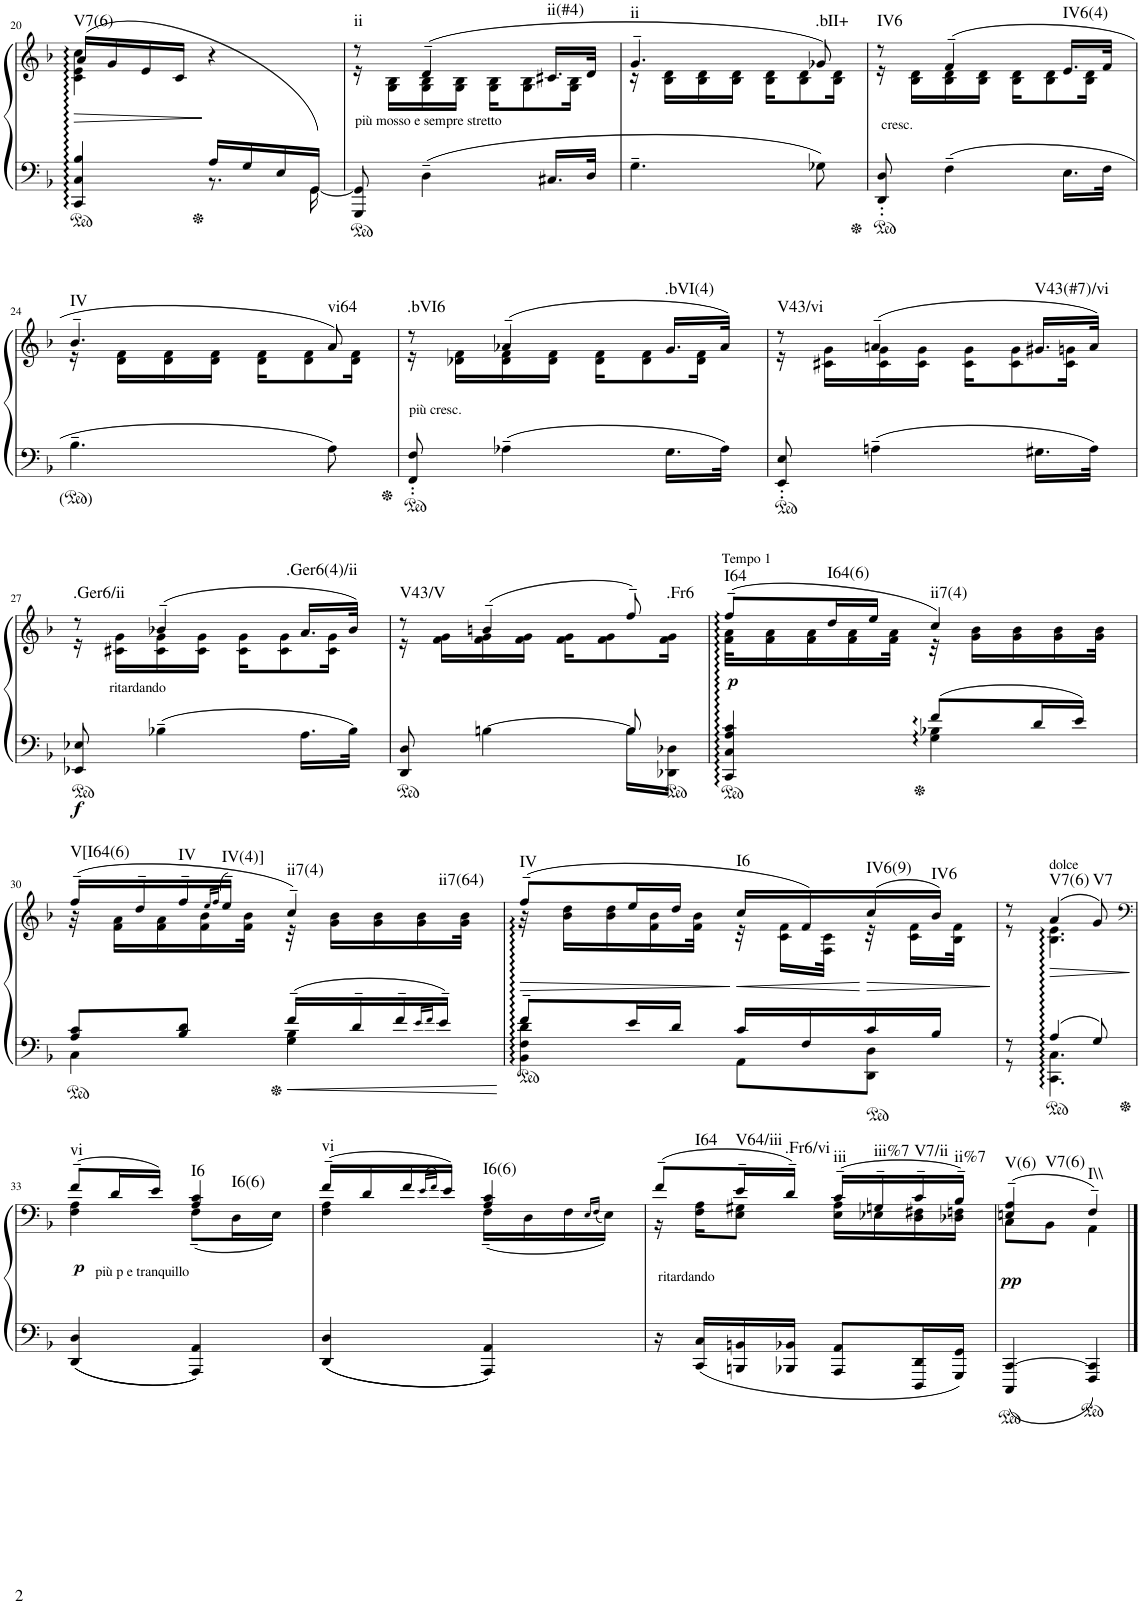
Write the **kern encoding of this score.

**kern	**kern	**dynam	**harte
*part1	*part1	*part1	*part1
*staff2	*staff1	*staff1/2	*
*I"Piano	*	*	*
*I'Pno.	*	*	*
!!LO:PB:g=z
*clefF4	*clefG2	*	*
*k[b-]	*k[b-]	*	*
*F:	*F:	*	*
*M2/4	*M2/4	*	*
=20	=20	=20	=20
*^	*	*	*
!	!	!	!LO:HP:b	!LO:H:kt=V7(6)
*	*	*^	*	*
4CC/ 4C/ 4B-/	4ryy	(16a/LL	4c\ 4e\ 4cc\	>	N
.	.	16g/	.	.	.
.	.	16e/	.	.	.
.	.	16c/JJ	.	.	.
16A/LL	8.r	4r	4ryy	]	.
16G/	.	.	.	.	.
16E/	.	.	.	.	.
16GG/JJ)	[16GG\	.	.	.	.
=21	=21	=21	=21	=21	=21
!	!	!LO:TX:b:t=più mosso e sempre stretto	!	!	!LO:H:kt=ii
*v	*v	*	*	*	*
8GGG/ 8GG/]	8r	16r	.	N
.	.	16G\ 16B-\LL	.	.
4D~\	(4d~/	16G\ 16B-\	.	.
.	.	16G\ 16B-\JJ	.	.
.	.	16G\ 16B-\KL	.	.
.	.	8G\ 8B-\	.	.
!	!	!	!	!LO:H:kt=ii(#4)
16.C#X/LL	16.c#X/LL	.	.	N
.	.	16G\ 16B-\Jk	.	.
32D/JJk	32d/JJk	.	.	.
=22	=22	=22	=22	=22
!	!	!	!	!LO:H:kt=ii
4.G~\	4.g~/	16r	.	N
.	.	16B-\ 16d\LL	.	.
.	.	16B-\ 16d\	.	.
.	.	16B-\ 16d\JJ	.	.
.	.	16B-\ 16d\KL	.	.
.	.	8B-\ 8d\	.	.
!	!	!	!	!LO:H:kt=.bII+
8G-X\	8g-X/)	.	.	N
.	.	16B-\ 16d\Jk	.	.
=23	=23	=23	=23	=23
!	!LO:TX:b:t=cresc.	!	!	!LO:H:kt=IV6
8DD/' 8D/'	8r	16r	.	N
.	.	16B-\ 16d\LL	.	.
4F~\	(4f~/	16B-\ 16d\	.	.
.	.	16B-\ 16d\JJ	.	.
.	.	16B-\ 16d\KL	.	.
.	.	8B-\ 8d\	.	.
!	!	!	!	!LO:H:kt=IV6(4)
16.E\LL	16.e/LL	.	.	N
.	.	16B-\ 16d\Jk	.	.
32F\JJk	32f/JJk	.	.	.
!!LO:LB:g=z	!!
=24	=24	=24	=24	=24
!	!	!	!	!LO:H:kt=IV
4.B-~\	4.b-~/	16r	.	N
.	.	16d\ 16f\LL	.	.
.	.	16d\ 16f\	.	.
.	.	16d\ 16f\JJ	.	.
.	.	16d\ 16f\KL	.	.
.	.	8d\ 8f\	.	.
!	!	!	!	!LO:H:kt=vi64
8A\	8a/)	.	.	N
.	.	16d\ 16f\Jk	.	.
=25	=25	=25	=25	=25
!	!LO:TX:b:t=più cresc.	!	!	!LO:H:kt=.bVI6
8FF/' 8F/'	8r	16r	.	N
.	.	16d-X\ 16f\LL	.	.
4A-X~\	(4a-X~/	16d-\ 16f\	.	.
.	.	16d-\ 16f\JJ	.	.
.	.	16d-\ 16f\KL	.	.
.	.	8d-\ 8f\	.	.
!	!	!	!	!LO:H:kt=.bVI(4)
16.G\LL	16.g/LL	.	.	N
.	.	16d-\ 16f\Jk	.	.
32A-\JJk	32a-/JJk)	.	.	.
=26	=26	=26	=26	=26
!	!	!	!	!LO:H:kt=V43/vi
8EE/' 8E/'	8r	16r	.	N
.	.	16c#X\ 16g\LL	.	.
4An~\	(4an~/	16c#\ 16g\	.	.
.	.	16c#\ 16g\JJ	.	.
.	.	16c#\ 16g\KL	.	.
.	.	8c#\ 8g\	.	.
!	!	!	!	!LO:H:kt=V43(#7)/vi
16.G#X\LL	16.g#X/LL	.	.	N
.	.	16c#\ 16gn\Jk	.	.
32A\JJk	32a/JJk)	.	.	.
!!LO:LB:g=z	!!
=27	=27	=27	=27	=27
!	!	!	!LO:DY:b=2	!LO:H:kt=.Ger6/ii
8EE-X/ 8E-X/	8r	16r	f	N
!	!	!LO:TX:b:t=ritardando	!	!
.	.	16c#X\ 16g\LL	.	.
4B-X~\	(4b-X~/	16c#\ 16g\	.	.
.	.	16c#\ 16g\JJ	.	.
.	.	16c#\ 16g\KL	.	.
.	.	8c#\ 8g\	.	.
!	!	!	!	!LO:H:kt=.Ger6(4)/ii
16.A\LL	16.a/LL	.	.	N
.	.	16c#\ 16g\Jk	.	.
32B-\JJk	32b-/JJk)	.	.	.
=28	=28	=28	=28	=28
*^	*	*	*	*
!	!	!	!	!	!LO:H:kt=V43/V
8DD/ 8D/	4.ryy	8r	16r	.	N
.	.	.	16f\ 16g\LL	.	.
[4Bn\	.	(4bn~/	16f\ 16g\	.	.
.	.	.	16f\ 16g\JJ	.	.
.	.	.	16f\ 16g\KL	.	.
.	.	.	8f\ 8g\	.	.
!	!	!	!	!	!LO:H:kt=.Fr6
8B/]	16B\LL	8ff~/)	.	.	N
.	16DD-X\ 16D-X\JJ	.	16f\ 16g\Jk	.	.
=29	=29	=29	=29	=29	=29
!	!	!LO:TX:a:t=Tempo 1	!	!	!
!	!	!	!	!LO:DY:b	!LO:H:kt=I64
4CC/ 4C/ 4A/ 4c/	4ryy	(8ff~/L	32f\ 32a\KLL	p	N
.	.	.	16f\ 16a\	.	.
.	.	.	16f\ 16a\	.	.
!	!	!	!	!	!LO:H:kt=I64(6)
.	.	16dd/L	.	.	N
.	.	.	16f\ 16a\	.	.
.	.	16ee/JJ	.	.	.
.	.	.	32f\ 32a\JJk	.	.
!	!	!	!	!	!LO:H:kt=ii7(4)
8f/L	4G\ 4B-X\	4cc/)	32r	.	N
.	.	.	16g\ 16b-\LL	.	.
.	.	.	16g\ 16b-\	.	.
16d/L	.	.	.	.	.
.	.	.	16g\ 16b-\	.	.
16e/JJ	.	.	.	.	.
.	.	.	32g\ 32b-\JJk	.	.
!!LO:LB:g=z	!!
=30	=30	=30	=30	=30	=30
!	!	!	!	!	!LO:H:kt=V[I64(6)
8A/ 8c/L	4C\	(16ff~/LL	32r	.	N
.	.	.	16f\ 16a\LL	.	.
.	.	16dd~/	.	.	.
.	.	.	16f\ 16a\	.	.
!	!	!	!	!	!LO:H:kt=IV
8B-/ 8d/J	.	16ff~/	.	.	N
.	.	.	16f\ 16b-\	.	.
.	.	16qee/LL	.	.	.
.	.	(16qff/JJ	.	.	.
!	!	!	!	!	!LO:H:kt=IV(4)]
.	.	16ee~/JJ)	.	.	N
.	.	.	32f\ 32b-\JJk	.	.
!	!	!	!	!	!LO:H:n=1:kt=ii7(4)
!	!	!	!	!	!LO:H:n=2:kt=ii7(64)
16f~/LL	4G\ 4B-\	4cc~/)	32r	.	N N
.	.	.	16g\ 16b-\LL	.	.
16d~/	.	.	.	.	.
.	.	.	16g\ 16b-\	.	.
16f~/	.	.	.	.	.
.	.	.	16g\ 16b-\	.	.
16qe/LL	.	.	.	.	.
16qf/JJ	.	.	.	.	.
16e~/JJ	.	.	.	.	.
.	.	.	32g\ 32b-\JJk	.	.
=31	=31	=31	=31	=31	=31
!	!	!	!	!LO:HP:b	!LO:H:kt=IV
8f~/L	4BB-\ 4F\ 4d\	(8ff~/L	32r	>	N
.	.	.	16b-\ 16dd\LL	.	.
.	.	.	16b-\ 16dd\	.	.
16e/L	.	16ee/L	.	.	.
.	.	.	16f\ 16b-\	.	.
16d/JJ	.	16dd/JJ	.	.	.
.	.	.	32f\ 32b-\JJk	.	.
!	!	!	!	!LO:HP:n=1:b	!LO:H:kt=I6
16c/LL	8AA\L	16cc/LL	32r	] <	N
.	.	.	16c\ 16f\LL	.	.
16F/	.	16f/)	.	.	.
.	.	.	32F\ 32c\JJk	.	.
!	!	!	!	!LO:HP:n=1:b	!LO:H:kt=IV6(9)
16c/	8DD\ 8D\J	(16cc/	32r	[ >	N
.	.	.	16c\ 16f\LL	.	.
!	!	!	!	!	!LO:H:kt=IV6
16B-/JJ	.	16b-/JJ)	.	.	N
.	.	.	32B-\ 32f\JJk	.	.
*v	*v	*	*	*	*
*	*v	*v	*	*
.	.	]	.
=32	=32	=32	=32
*^	*^	*	*
8r	8r	8r	8r	.	.
!	!	!LO:TX:a:t=dolce	!	!	!
!	!	!	!	!LO:HP:b	!LO:H:kt=V7(6)
4A/	4.CC\ 4.C\	(4a/	4.B-\ 4.e\	>	N
!	!	!	!	!	!LO:H:kt=V7
8G/	.	8g/)	.	.	N
*v	*v	*	*	*	*
*	*v	*v	*	*
.	.	]	.
!!LO:LB:g=z
=33	=33	=33	=33
*	*clefF4	*	*
*	*^	*	*
!	!LO:TX:b:t=più p e tranquillo	!	!	!
!	!	!	!LO:DY:b	!LO:H:kt=vi
4DD/ 4D/	(8f~/L	4F\ 4A\	p	N
.	16d/L	.	.	.
.	16e/JJ)	.	.	.
!	!	!	!	!LO:H:n=1:kt=I6
!	!	!	!	!LO:H:n=2:kt=I6(6)
4AAA/ 4AA/	4A/ 4c/	(8F~\L	.	N N
.	.	16D\L	.	.
.	.	16E\JJ)	.	.
=34	=34	=34	=34	=34
!	!	!	!	!LO:H:kt=vi
4DD/ 4D/	(16f~/LL	4F\ 4A\	.	N
.	16d/	.	.	.
.	16f/	.	.	.
.	(16qe/LL	.	.	.
.	16qf/JJ)	.	.	.
.	16e/JJ)	.	.	.
!	!	!	!	!LO:H:kt=I6(6)
4AAA/ 4AA/	4A/ 4c/	(16F~\LL	.	N
.	.	16D\	.	.
.	.	16F\	.	.
.	.	16qE/LL	.	.
.	.	(16qF/JJ	.	.
.	.	16E\JJ))	.	.
=35	=35	=35	=35	=35
!	!LO:TX:b:t=ritardando	!	!	!LO:H:kt=I64
16r	(8f~/L	16r	.	N
16CC/ 16C/LL	.	16F\ 16A\KL	.	.
!	!	!	!	!LO:H:kt=V64/iii
16BBBn/ 16BBn/	16e~/L	8E\ 8G#X\J	.	N
!	!	!	!	!LO:H:kt=.Fr6/vi
16BBB-X/ 16BB-X/JJ	16d~/JJ)	.	.	N
!	!	!	!	!LO:H:kt=iii
8AAA/ 8AA/L	(16c~/LL	16E\ 16A\LL	.	N
!	!	!	!	!LO:H:kt=iii%7
.	16Gn~/	16E-X\	.	N
!	!	!	!	!LO:H:kt=V7/ii
16DDD/ 16DD/L	16c~/	16D\ 16F#X\	.	N
!	!	!	!	!LO:H:kt=ii%7
16GGG/ 16GG/JJ	16B-~/JJ)	16D-X\ 16Fn\JJ	.	N
=36	=36	=36	=36	=36
!	!	!	!LO:DY:b	!LO:H:n=1:kt=V(6)
!	!	!	!	!LO:H:n=2:kt=V7(6)
4CCC/ [4CC/	(4En/~ 4A/~	8C\L	pp	N N
.	.	8BB-\J	.	.
!	!	!	!	!LO:H:kt=I\\
4FFF/ 4CC/]	4F~/)	4AA\	.	N
*	*v	*v	*	*
==	==	==	==
*-	*-	*-	*-
